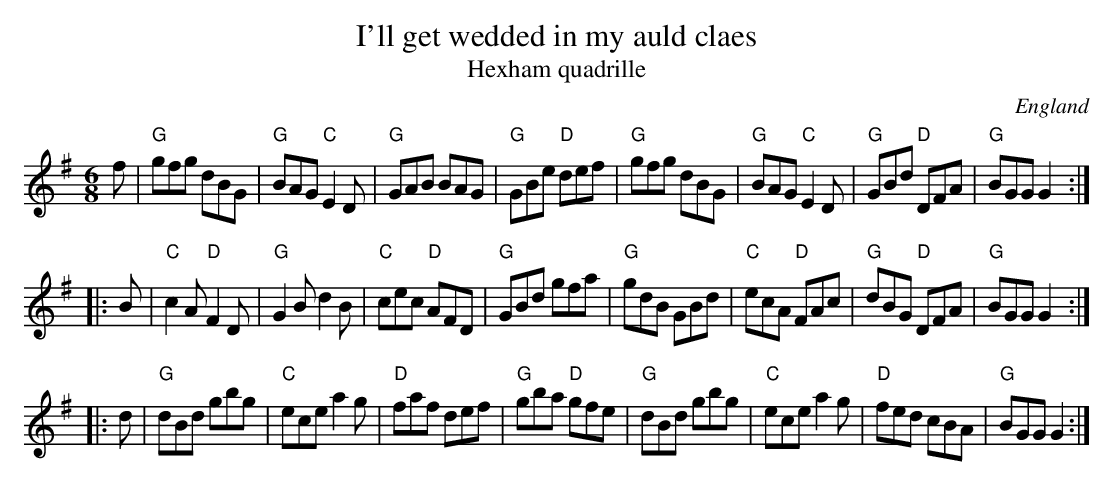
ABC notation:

X:1
T:I'll get wedded in my auld claes
T:Hexham quadrille
O:England
M:6/8
L:1/8
K:G
f|\
"G"gfg dBG|"G"BAG "C"E2D|"G"GAB BAG|"G"GBe "D"def|\
"G"gfg dBG|"G"BAG "C"E2D|"G"GBd "D"DFA|"G"BGG G2:|
|:B|\
"C"c2A "D"F2D|"G"G2B d2B|"C"cec "D"AFD|"G"GBd gfa|\
"G"gdB GBd|"C"ecA "D"FAc|"G"dBG "D"DFA|"G"BGG G2:|
|:d|\
"G"dBd gbg|"C"ece a2g|"D"faf def|"G"gba "D"gfe|\
"G"dBd gbg|"C"ece a2g|"D"fed cBA|"G"BGG G2:|
